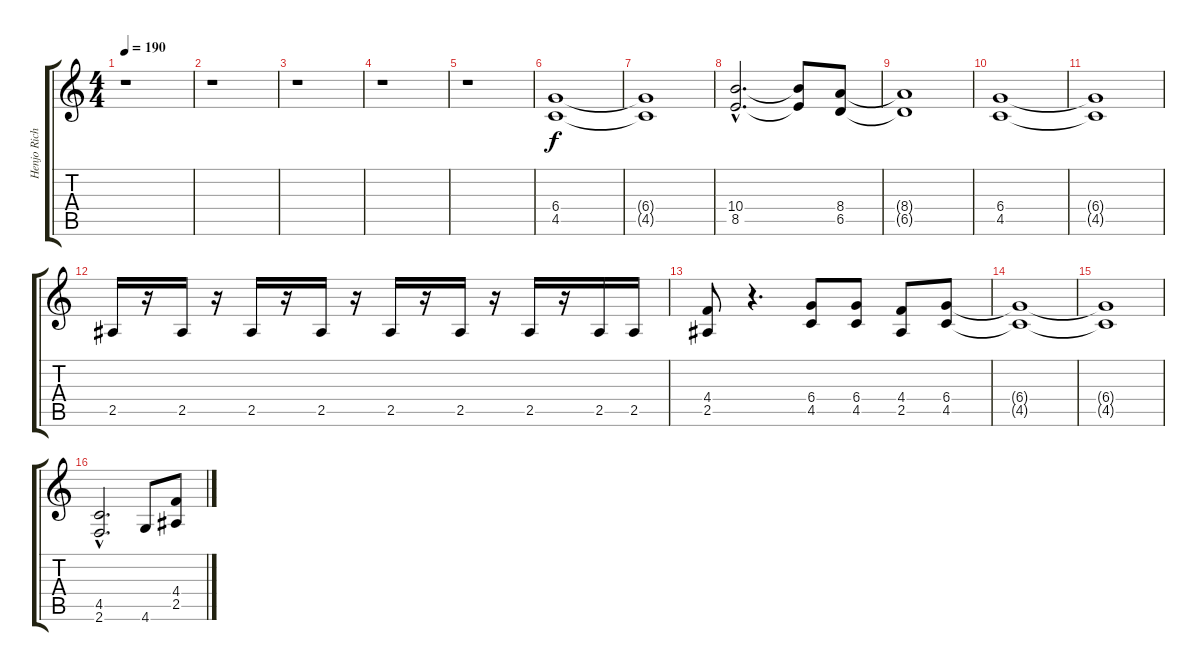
\track ("Henjo Richter" "Henjo Rich") {instrument distortionguitar}
\staff {score tabs}
\tuning (Eb4 Bb3 Gb3 Db3 Ab2 Eb2) {hide}
\ts (4 4)
\tempo 190
\clef g2
\ks c
r.1{dy f} |
r.1 |
r.1 |
r.1 |
r.1 |
(6.4 4.5).1 |
(6.4{t} 4.5{t}).1 |
(10.4{hac} 8.5{hac}).2{d} (10.4{t} 8.5{t}).8 (8.4 6.5).8 |
(8.4{t} 6.5{t}).1 |
(6.4 4.5).1 |
(6.4{t} 4.5{t}).1 |
2.5.16 r.16 2.5.16 r.16 2.5.16 r.16 2.5.16 r.16 2.5.16 r.16 2.5.16 r.16 2.5.16 r.16 2.5.16 2.5.16 |
(4.4 2.5).8 r.4{d} (6.4 4.5).8 (6.4 4.5).8 (4.4 2.5).8 (6.4 4.5).8 |
(6.4{t} 4.5{t}).1 |
(6.4{t} 4.5{t}).1 |
(4.5{hac} 2.6{hac}).2{d} 4.6.8 (4.4 2.5).8
